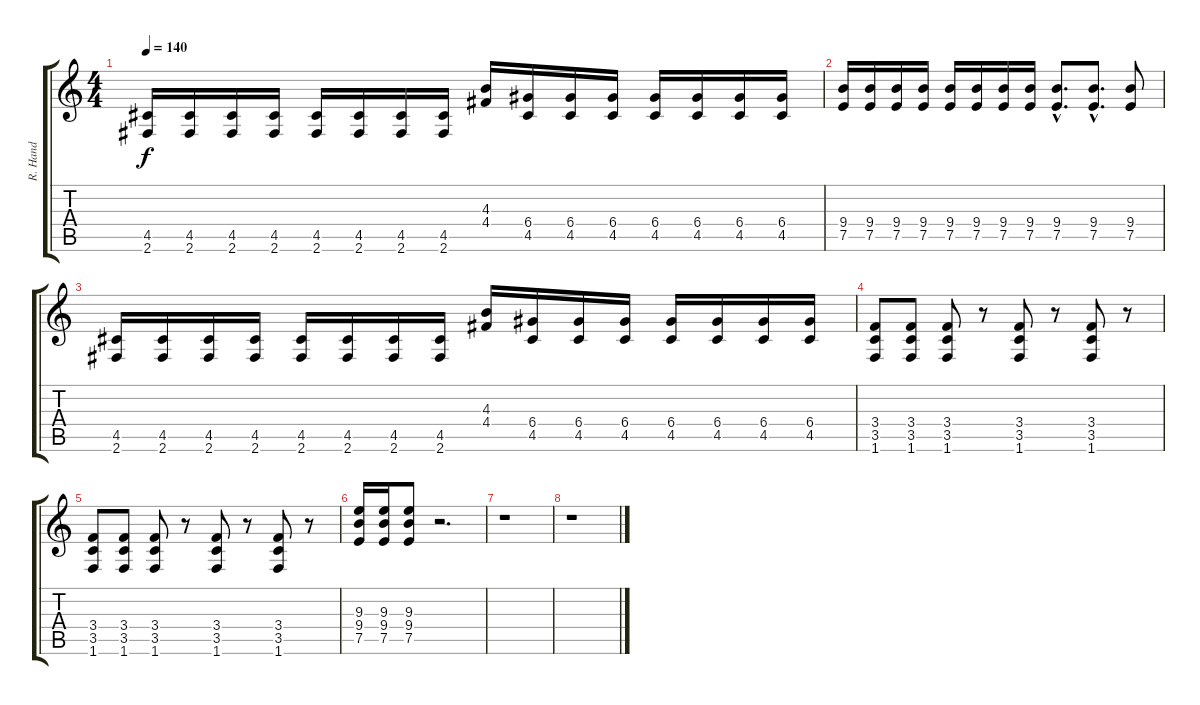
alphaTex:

\track ("R. Hand" "R. Hand") {instrument distortionguitar}
\staff {score tabs}
\tuning (E4 B3 G3 D3 A2 E2) {hide}
\ts (4 4)
\tempo 140
\clef g2
\ks c
(4.5 2.6).16{dy f} (4.5 2.6).16 (4.5 2.6).16 (4.5 2.6).16 (4.5 2.6).16 (4.5 2.6).16 (4.5 2.6).16 (4.5 2.6).16 (4.3 4.4).16 (6.4 4.5).16 (6.4 4.5).16 (6.4 4.5).16 (6.4 4.5).16 (6.4 4.5).16 (6.4 4.5).16 (6.4 4.5).16 |
(9.4 7.5).16 (9.4 7.5).16 (9.4 7.5).16 (9.4 7.5).16 (9.4 7.5).16 (9.4 7.5).16 (9.4 7.5).16 (9.4 7.5).16 (9.4{hac} 7.5{hac}).8{d} (9.4{hac} 7.5{hac}).8{d} (9.4 7.5).8 |
(4.5 2.6).16 (4.5 2.6).16 (4.5 2.6).16 (4.5 2.6).16 (4.5 2.6).16 (4.5 2.6).16 (4.5 2.6).16 (4.5 2.6).16 (4.3 4.4).16 (6.4 4.5).16 (6.4 4.5).16 (6.4 4.5).16 (6.4 4.5).16 (6.4 4.5).16 (6.4 4.5).16 (6.4 4.5).16 |
(3.4 3.5 1.6).8 (3.4 3.5 1.6).8 (3.4 3.5 1.6).8 r.8 (3.4 3.5 1.6).8 r.8 (3.4 3.5 1.6).8 r.8 |
(3.4 3.5 1.6).8 (3.4 3.5 1.6).8 (3.4 3.5 1.6).8 r.8 (3.4 3.5 1.6).8 r.8 (3.4 3.5 1.6).8 r.8 |
(9.3 9.4 7.5).16 (9.3 9.4 7.5).16 (9.3 9.4 7.5).8 r.2{d} |
r.1 |
r.1
